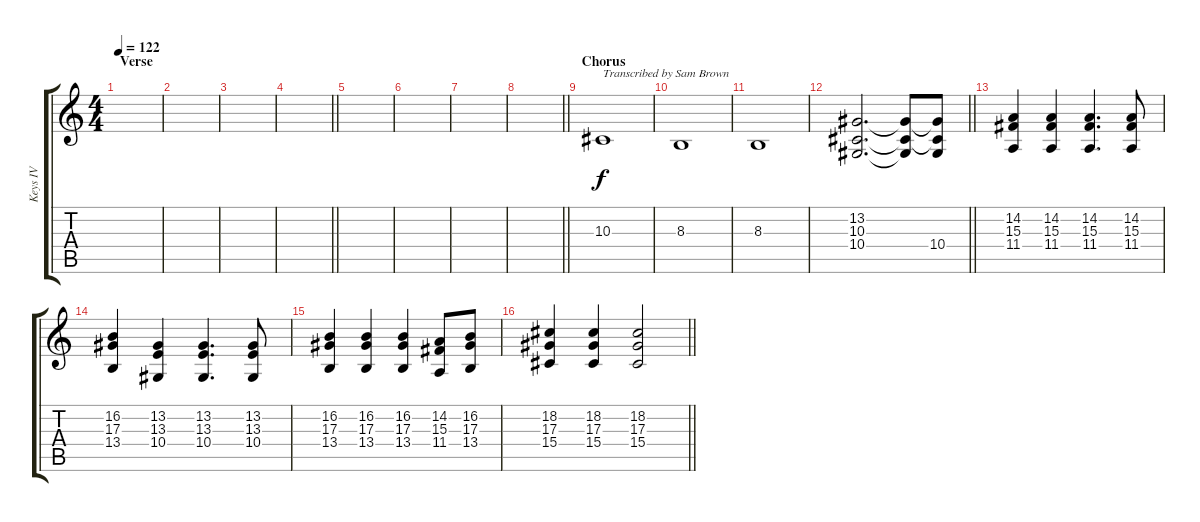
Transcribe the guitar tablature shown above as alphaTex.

\track ("Keys IV" "Keys IV") {instrument brasssection}
\staff {score tabs}
\tuning (C4 G3 Eb3 Bb2 F2 C2) {hide}
\ts (4 4)
\section ("" "Verse")
\tempo 122
\clef g2
\ks c
|
|
|
\barLineRight lightlight
|
\section ("" "")
|
|
|
\barLineRight lightlight
|
\section ("" "Chorus")
10.3.1{txt "Transcribed by Sam Brown"} |
8.3.1 |
8.3.1 |
\barLineRight lightlight
(13.2 10.3 10.4).2{d} (13.2{t} 10.3{t} 10.4{t}).8 (13.2{t} 10.3{t} 10.4).8 |
\section ("" "")
(14.2 15.3 11.4).4 (14.2 15.3 11.4).4 (14.2 15.3 11.4).4{d} (14.2 15.3 11.4).8 |
(16.2 17.3 13.4).4 (13.2 13.3 10.4).4 (13.2 13.3 10.4).4{d} (13.2 13.3 10.4).8 |
(16.2 17.3 13.4).4 (16.2 17.3 13.4).4 (16.2 17.3 13.4).4 (14.2 15.3 11.4).8 (16.2 17.3 13.4).8 |
\barLineRight lightlight
(18.2 17.3 15.4).4 (18.2 17.3 15.4).4 (18.2 17.3 15.4).2
